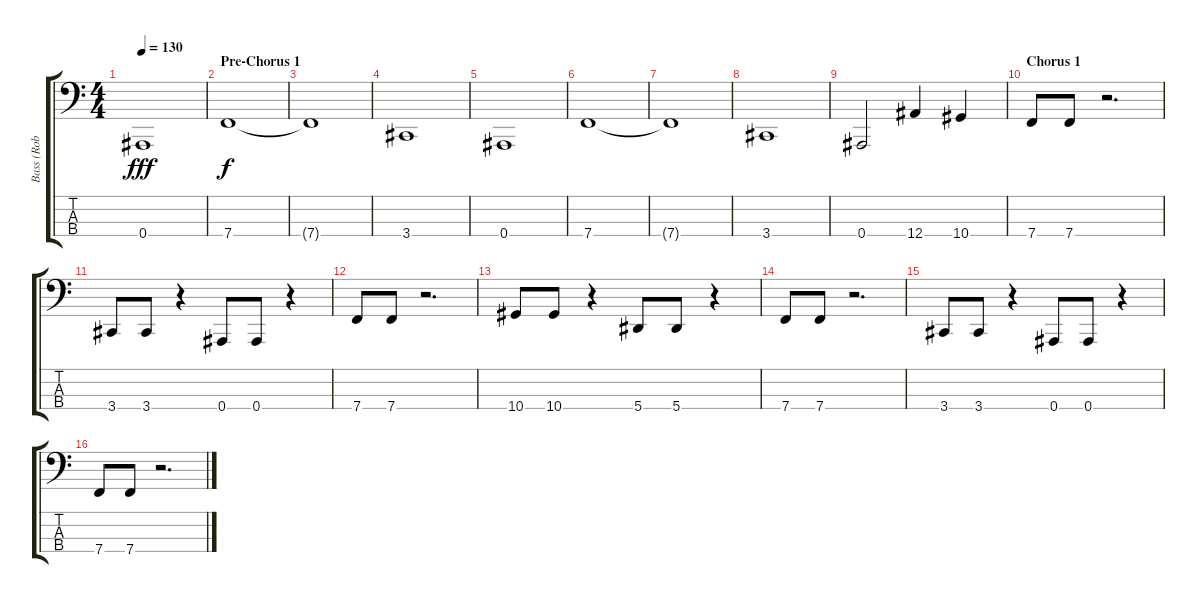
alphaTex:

\track ("Bass (Rob Garcia)" "Bass (Rob ") {instrument electricbasspick}
\staff {score tabs}
\tuning (Eb2 Bb1 F1 Bb0) {hide}
\ts (4 4)
\tempo 130
\clef f4
\ks c
0.4.1{dy fff} |
\section ("" "Pre-Chorus 1")
7.4.1{dy f} |
7.4{t}.1 |
3.4.1 |
0.4.1 |
7.4.1 |
7.4{t}.1 |
3.4.1 |
0.4.2 12.4.4 10.4.4 |
\section ("" "Chorus 1")
7.4.8 7.4.8 r.2{d} |
3.4.8 3.4.8 r.4 0.4.8 0.4.8 r.4 |
7.4.8 7.4.8 r.2{d} |
10.4.8 10.4.8 r.4 5.4.8 5.4.8 r.4 |
7.4.8 7.4.8 r.2{d} |
3.4.8 3.4.8 r.4 0.4.8 0.4.8 r.4 |
7.4.8 7.4.8 r.2{d}
